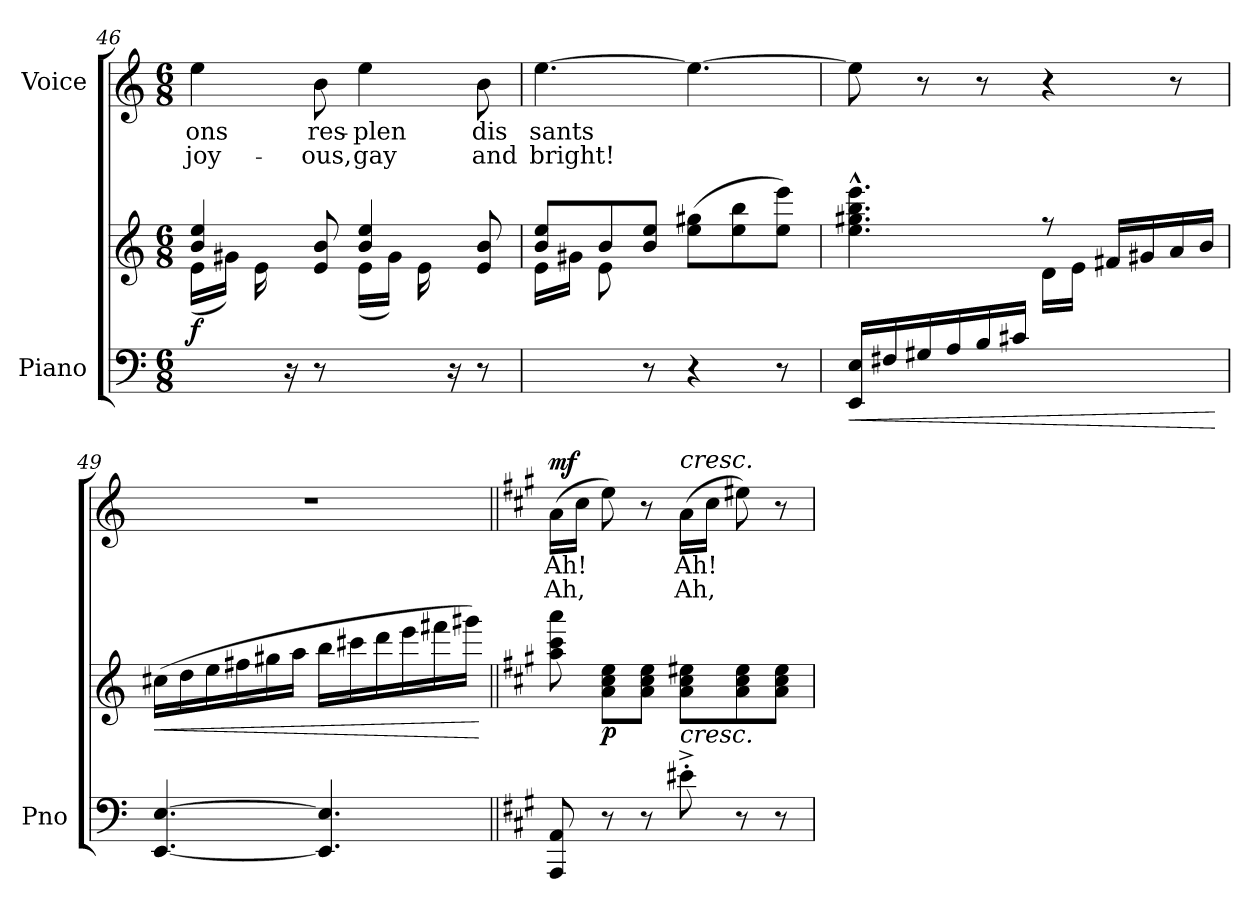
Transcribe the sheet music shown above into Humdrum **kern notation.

**kern	**kern	**dynam	**kern	**text	**text	**dynam
*part2	*part2	*part2	*part1	*part1	*part1	*part1
*staff3	*staff2	*staff2/3	*staff1	*staff1	*staff1	*staff1
*I"Piano	*	*	*I"Voice	*	*	*
*I'Pno	*	*	*	*	*	*
*clefF4	*clefG2	*	*clefG2	*	*	*
*k[]	*k[]	*	*k[]	*	*	*
*M6/8	*M6/8	*	*M6/8	*	*	*
=46	=46	=46	=46	=46	=46	=46
*	*^	*	*	*	*	*
!	!	!	!LO:DY:b	!	!LO:LY:b	!LO:LY:b	!
8.ryy	4b/ 4ee/	(<16e\LL	f	4ee\	-ons	joy-	.
.	.	16g#X\JJ)	.	.	.	.	.
.	.	16e\	.	.	.	.	.
16r	.	8.ryy	.	.	.	.	.
!	!	!	!	!	!LO:LY:b	!LO:LY:b	!
8r	8e/ 8b/	.	.	8b\	res-	-ous,	.
!	!	!	!	!	!LO:LY:b	!LO:LY:b	!
8.ryy	4b/ 4ee/	(<16e\LL	.	4ee\	-plen	gay	.
.	.	16g#\JJ)	.	.	.	.	.
.	.	16e\	.	.	.	.	.
16r	.	8.ryy	.	.	.	.	.
!	!	!	!	!	!LO:LY:b	!LO:LY:b	!
8r	8e/ 8b/	.	.	8b\	dis	and	.
!!LO:LB:g=z
=47	=47	=47	=47	=47	=47	=47	=47
!	!	!	!	!	!LO:LY:b	!LO:LY:b	!
4ryy	8b/ 8ee/L	16e\LL	.	[4.ee\	sants	bright!	.
.	.	16g#X\JJ	.	.	.	.	.
.	8b/	8e\	.	.	.	.	.
8r	8b/ 8ee/J	2ryy	.	.	.	.	.
4r	(8ee\ 8gg#X\L	.	.	4.ee\_	.	.	.
.	8ee\ 8bb\	.	.	.	.	.	.
8r	8ee\ 8eee\J)	.	.	.	.	.	.
=48	=48	=48	=48	=48	=48	=48	=48
!	!	!	!LO:HP:b=2	!	!	!	!
(16EE/ 16E/LL	4.ee\^^ 4.gg#X\^^ 4.bb\^^ 4.eee\^^	4.ryy	<	8ee\]	.	.	.
16F#X/	.	.	.	.	.	.	.
16G#X/	.	.	.	8r	.	.	.
16A/	.	.	.	.	.	.	.
16B/	.	.	.	8r	.	.	.
16c#X/JJ	.	.	.	.	.	.	.
4.ryy	8r	16d\LL	.	4r	.	.	.
.	.	16e\JJ	.	.	.	.	.
.	4ryy	16f#X/LL	.	.	.	.	.
.	.	16g#X/	.	.	.	.	.
.	.	16a/	.	8r	.	.	.
.	.	16b/JJ)	.	.	.	.	.
*	*v	*v	*	*	*	*	*
.	.	[	.	.	.	.
!!LO:PB:g=z
=49	=49	=49	=49	=49	=49	=49
!	!	!LO:HP:b	!	!	!	!
[4.EE/ [4.E/	(16cc#X\LL	<	2.r	.	.	.
.	16dd\	.	.	.	.	.
.	16ee\	.	.	.	.	.
.	16ff#X\	.	.	.	.	.
.	16gg#X\	.	.	.	.	.
.	16aa\JJ	.	.	.	.	.
4.EE/] 4.E/]	16bb\LL	.	.	.	.	.
.	16ccc#X\	.	.	.	.	.
.	16ddd\	.	.	.	.	.
.	16eee\	.	.	.	.	.
.	16fff#X\	.	.	.	.	.
.	16ggg#X\JJ)	.	.	.	.	.
.	.	[	.	.	.	.
!!LO:PB:g=z
=50||	=50||	=50||	=50||	=50||	=50||	=50||
*k[f#c#g#]	*k[f#c#g#]	*	*k[f#c#g#]	*	*	*
!	!	!LO:DY:b	!	!LO:LY:b	!LO:LY:b	!LO:DY:a
8AAA/ 8AA/	8aa\ 8ccc#\ 8aaa\	other-dynamics	(16a\LL	Ah!	Ah,	mf
.	.	.	16cc#\JJ	.	.	.
!	!	!LO:DY:b	!	!	!	!
8r	8a\ 8cc#\ 8ee\L	p	8ee\)	.	.	.
8r	8a\ 8cc#\ 8ee\J	.	8r	.	.	.
!	!	!	!LO:TX:a:i:t=cresc.	!	!	!
!	!LO:TX:b:i:t=cresc.	!	!	!	!	!
!	!	!	!	!LO:LY:b	!LO:LY:b	!
8e#X'^<\	8a\ 8cc#\ 8ee#X\L	.	(16a\LL	Ah!	Ah,	.
.	.	.	16cc#\JJ	.	.	.
8r	8a\ 8cc#\ 8ee#\	.	8ee#X\)	.	.	.
8r	8a\ 8cc#\ 8ee#\J	.	8r	.	.	.
=	=	=	=	=	=	=
*-	*-	*-	*-	*-	*-	*-
